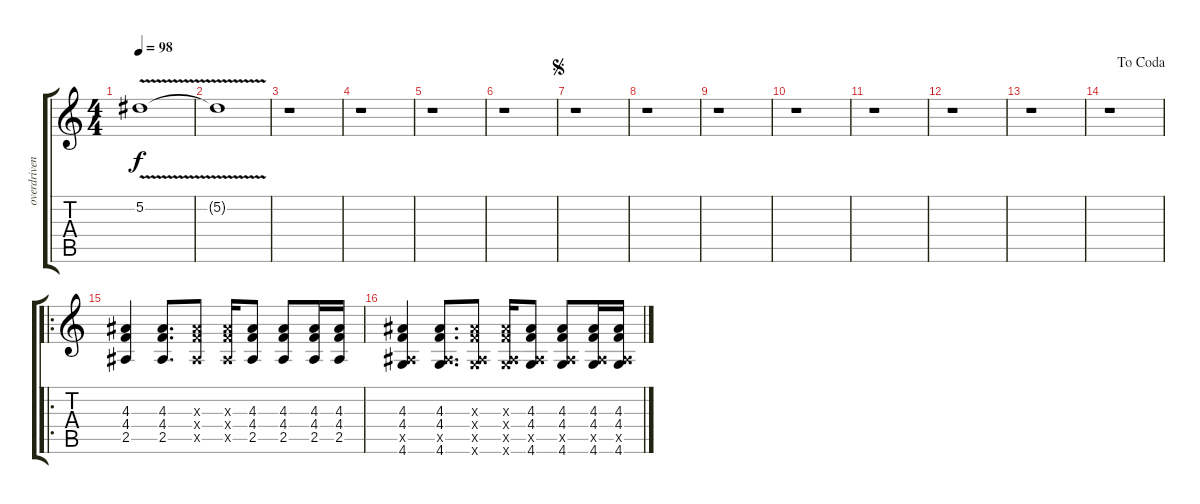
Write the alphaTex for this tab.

\track ("overdriven 1" "overdriven") {instrument overdrivenguitar}
\staff {score tabs}
\tuning (Eb4 Bb3 Gb3 Db3 Ab2 Eb2) {hide}
\ts (4 4)
\tempo 98
\clef g2
\ks c
5.2{v}.1{dy f} |
5.2{v t}.1 |
r.1 |
r.1 |
r.1 |
r.1 |
\jump segno
r.1 |
r.1 |
r.1 |
r.1 |
r.1 |
r.1 |
r.1 |
\jump dacoda
r.1 |
\ro
(4.3 4.4 2.5).4 (4.3 4.4 2.5).8{d} (4.3{x} 4.4{x} 2.5{x}).8 (4.3{x} 4.4{x} 2.5{x}).16 (4.3 4.4 2.5).8 (4.3 4.4 2.5).8 (4.3 4.4 2.5).16 (4.3 4.4 2.5).16 |
(4.3 4.4 2.5{x} 4.6).4 (4.3 4.4 2.5{x} 4.6).8{d} (4.3{x} 4.4{x} 2.5{x} 4.6{x}).8 (4.3{x} 4.4{x} 2.5{x} 4.6{x}).16 (4.3 4.4 2.5{x} 4.6).8 (4.3 4.4 2.5{x} 4.6).8 (4.3 4.4 2.5{x} 4.6).16 (4.3 4.4 2.5{x} 4.6).16
